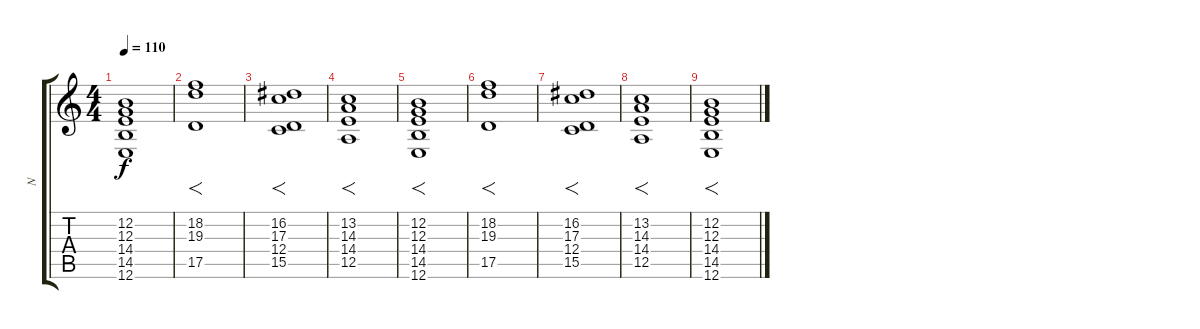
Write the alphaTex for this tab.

\track ("N" "N") {instrument stringensemble1}
\staff {score tabs}
\tuning (E4 B3 G3 D3 A2 E2) {hide}
\ts (4 4)
\tempo 110
\clef g2
\ks c
(12.2 12.3 14.4 14.5 12.6).1{dy f} |
(18.2 19.3 17.5).1{f} |
(16.2 17.3 12.4 15.5).1{f} |
(13.2 14.3 14.4 12.5).1{f} |
(12.2 12.3 14.4 14.5 12.6).1{f} |
(18.2 19.3 17.5).1{f volume 0} |
(16.2 17.3 12.4 15.5).1{f} |
(13.2 14.3 14.4 12.5).1{f} |
(12.2 12.3 14.4 14.5 12.6).1{f}
